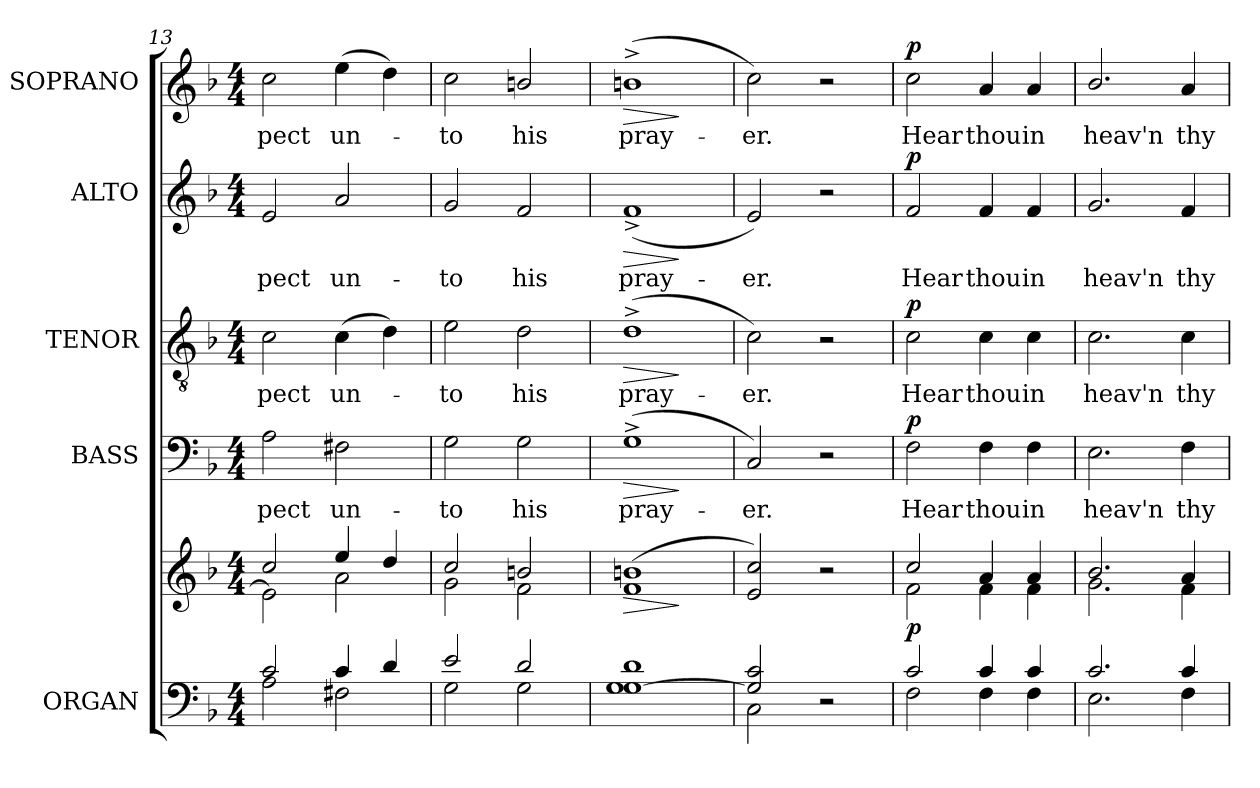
**kern	**kern	**dynam	**kern	**text	**dynam	**kern	**text	**dynam	**kern	**text	**dynam	**kern	**text	**dynam
*part5	*part5	*part5	*part4	*part4	*part4	*part3	*part3	*part3	*part2	*part2	*part2	*part1	*part1	*part1
*staff6	*staff5	*staff5/6	*staff4	*staff4	*staff4	*staff3	*staff3	*staff3	*staff2	*staff2	*staff2	*staff1	*staff1	*staff1
*I"ORGAN	*	*	*I"BASS	*	*	*I"TENOR	*	*	*I"ALTO	*	*	*I"SOPRANO	*	*
*I'Org.	*	*	*I'B.	*	*	*I'T.	*	*	*I'A.	*	*	*I'S.	*	*
*clefF4	*clefG2	*	*clefF4	*	*	*clefGv2	*	*	*clefG2	*	*	*clefG2	*	*
*	*	*	*	*	*	*ITrd7c12	*	*	*	*	*	*	*	*
*k[b-]	*k[b-]	*	*k[b-]	*	*	*k[b-]	*	*	*k[b-]	*	*	*k[b-]	*	*
*d:	*d:	*	*d:	*	*	*d:	*	*	*d:	*	*	*d:	*	*
*M4/4	*M4/4	*	*M4/4	*	*	*M4/4	*	*	*M4/4	*	*	*M4/4	*	*
=13	=13	=13	=13	=13	=13	=13	=13	=13	=13	=13	=13	=13	=13	=13
*^	*^	*	*	*	*	*	*	*	*	*	*	*	*	*
!	!	!	!	!	!	!LO:LY:b:color=#000000	!	!	!	!	!	!	!	!	!	!
!	!	!	!	!	!	!	!	!	!LO:LY:b:color=#000000	!	!	!	!	!	!	!
!	!	!	!	!	!	!	!	!	!	!	!	!LO:LY:b:color=#000000	!	!	!	!
!	!	!	!	!	!	!	!	!	!	!	!	!	!	!	!LO:LY:b:color=#000000	!
2ci/	2Ai\	2cci/	2ei\]	.	2Ai\	-pect	.	2Ci\	-pect	.	2ei/	-pect	.	2cci\	-pect	.
!	!	!	!	!	!	!LO:LY:b:color=#000000	!	!	!	!	!	!	!	!	!	!
!	!	!	!	!	!	!	!	!	!LO:LY:b:color=#000000	!	!	!	!	!	!	!
!	!	!	!	!	!	!	!	!	!	!	!	!LO:LY:b:color=#000000	!	!	!	!
!	!	!	!	!	!	!	!	!	!	!	!	!	!	!	!LO:LY:b:color=#000000	!
4ci/	2F#Xi\	4eei/	2ai\	.	2F#Xi\	un-	.	(4Ci\	un-	.	2ai/	un-	.	(4eei\	un-	.
4di/	.	4ddi/	.	.	.	.	.	4Di\)	.	.	.	.	.	4ddi\)	.	.
=14	=14	=14	=14	=14	=14	=14	=14	=14	=14	=14	=14	=14	=14	=14	=14	=14
!	!	!	!	!	!	!LO:LY:b:color=#000000	!	!	!	!	!	!	!	!	!	!
!	!	!	!	!	!	!	!	!	!LO:LY:b:color=#000000	!	!	!	!	!	!	!
!	!	!	!	!	!	!	!	!	!	!	!	!LO:LY:b:color=#000000	!	!	!	!
!	!	!	!	!	!	!	!	!	!	!	!	!	!	!	!LO:LY:b:color=#000000	!
2ei/	2Gi\	2cci/	2gi\	.	2Gi\	-to	.	2Ei\	-to	.	2gi/	-to	.	2cci\	-to	.
!	!	!	!	!	!	!LO:LY:b:color=#000000	!	!	!	!	!	!	!	!	!	!
!	!	!	!	!	!	!	!	!	!LO:LY:b:color=#000000	!	!	!	!	!	!	!
!	!	!	!	!	!	!	!	!	!	!	!	!LO:LY:b:color=#000000	!	!	!	!
!	!	!	!	!	!	!	!	!	!	!	!	!	!	!	!LO:LY:b:color=#000000	!
2di/	2Gi\	2bni/	2fi\	.	2Gi\	his	.	2Di\	his	.	2fi/	his	.	2bni/	his	.
=15	=15	=15	=15	=15	=15	=15	=15	=15	=15	=15	=15	=15	=15	=15	=15	=15
!	!	!	!	!LO:HP:b	!	!	!	!	!	!	!	!	!	!	!	!
!	!	!	!	!	!	!LO:LY:b:color=#000000	!LO:HP:b	!	!	!	!	!	!	!	!	!
!	!	!	!	!	!	!	!	!	!LO:LY:b:color=#000000	!LO:HP:b	!	!	!	!	!	!
!	!	!	!	!	!	!	!	!	!	!	!	!LO:LY:b:color=#000000	!LO:HP:b	!	!	!
!	!	!	!	!	!	!	!	!	!	!	!	!	!	!	!LO:LY:b:color=#000000	!LO:HP:b
[1Gi 1di	1Gi	(1bni	1fi	>	(1G^i	pray-	>	(1D^i	pray-	>	(1f^i	pray-	>	(1bn^i	pray-	>
*v	*v	*	*	*	*	*	*	*	*	*	*	*	*	*	*	*
*	*v	*v	*	*	*	*	*	*	*	*	*	*	*	*	*
.	.	]	.	.	]	.	.	]	.	.	]	.	.	]
=16	=16	=16	=16	=16	=16	=16	=16	=16	=16	=16	=16	=16	=16	=16
*^	*	*	*	*	*	*	*	*	*	*	*	*	*	*
!	!	!	!	!	!LO:LY:b:color=#000000	!	!	!	!	!	!	!	!	!	!
!	!	!	!	!	!	!	!	!LO:LY:b:color=#000000	!	!	!	!	!	!	!
!	!	!	!	!	!	!	!	!	!	!	!LO:LY:b:color=#000000	!	!	!	!
!	!	!	!	!	!	!	!	!	!	!	!	!	!	!LO:LY:b:color=#000000	!
2Gi/] 2ci	2Ci\	2ei/ 2cci)	.	2Ci/)	-er.	.	2Ci\)	-er.	.	2ei/)	-er.	.	2cci\)	-er.	.
2r	2ryy	2r	.	2r	.	.	2r	.	.	2r	.	.	2r	.	.
!!LO:LB:g=z
=17	=17	=17	=17	=17	=17	=17	=17	=17	=17	=17	=17	=17	=17	=17	=17
*	*	*^	*	*	*	*	*	*	*	*	*	*	*	*	*
!	!	!	!	!	!	!LO:LY:b:color=#000000	!	!	!	!	!	!	!	!	!	!
!	!	!	!	!	!	!	!	!	!LO:LY:b:color=#000000	!	!	!	!	!	!	!
!	!	!	!	!	!	!	!	!	!	!	!	!LO:LY:b:color=#000000	!	!	!	!
!	!	!	!	!	!	!	!	!	!	!	!	!	!	!	!LO:LY:b:color=#000000	!
2ci/	2Fi\	2cci/	2fi\	p	2Fi\	Hear	p	2Ci\	Hear	p	2fi/	Hear	p	2cci\	Hear	p
!	!	!	!	!	!	!LO:LY:b:color=#000000	!	!	!	!	!	!	!	!	!	!
!	!	!	!	!	!	!	!	!	!LO:LY:b:color=#000000	!	!	!	!	!	!	!
!	!	!	!	!	!	!	!	!	!	!	!	!LO:LY:b:color=#000000	!	!	!	!
!	!	!	!	!	!	!	!	!	!	!	!	!	!	!	!LO:LY:b:color=#000000	!
4ci/	4Fi\	4ai/	4fi\	.	4Fi\	thou	.	4Ci\	thou	.	4fi/	thou	.	4ai/	thou	.
!	!	!	!	!	!	!LO:LY:b:color=#000000	!	!	!	!	!	!	!	!	!	!
!	!	!	!	!	!	!	!	!	!LO:LY:b:color=#000000	!	!	!	!	!	!	!
!	!	!	!	!	!	!	!	!	!	!	!	!LO:LY:b:color=#000000	!	!	!	!
!	!	!	!	!	!	!	!	!	!	!	!	!	!	!	!LO:LY:b:color=#000000	!
4ci/	4Fi\	4ai/	4fi\	.	4Fi\	in	.	4Ci\	in	.	4fi/	in	.	4ai/	in	.
=18	=18	=18	=18	=18	=18	=18	=18	=18	=18	=18	=18	=18	=18	=18	=18	=18
!	!	!	!	!	!	!LO:LY:b:color=#000000	!	!	!	!	!	!	!	!	!	!
!	!	!	!	!	!	!	!	!	!LO:LY:b:color=#000000	!	!	!	!	!	!	!
!	!	!	!	!	!	!	!	!	!	!	!	!LO:LY:b:color=#000000	!	!	!	!
!	!	!	!	!	!	!	!	!	!	!	!	!	!	!	!LO:LY:b:color=#000000	!
2.ci/	2.Ei\	2.b-i/	2.gi\	.	2.Ei\	heav'n	.	2.Ci\	heav'n	.	2.gi/	heav'n	.	2.b-i/	heav'n	.
!	!	!	!	!	!	!LO:LY:b:color=#000000	!	!	!	!	!	!	!	!	!	!
!	!	!	!	!	!	!	!	!	!LO:LY:b:color=#000000	!	!	!	!	!	!	!
!	!	!	!	!	!	!	!	!	!	!	!	!LO:LY:b:color=#000000	!	!	!	!
!	!	!	!	!	!	!	!	!	!	!	!	!	!	!	!LO:LY:b:color=#000000	!
4ci/	4Fi\	4ai/	4fi\	.	4Fi\	thy	.	4Ci\	thy	.	4fi/	thy	.	4ai/	thy	.
*v	*v	*	*	*	*	*	*	*	*	*	*	*	*	*	*	*
*	*v	*v	*	*	*	*	*	*	*	*	*	*	*	*	*
=	=	=	=	=	=	=	=	=	=	=	=	=	=	=
*-	*-	*-	*-	*-	*-	*-	*-	*-	*-	*-	*-	*-	*-	*-
